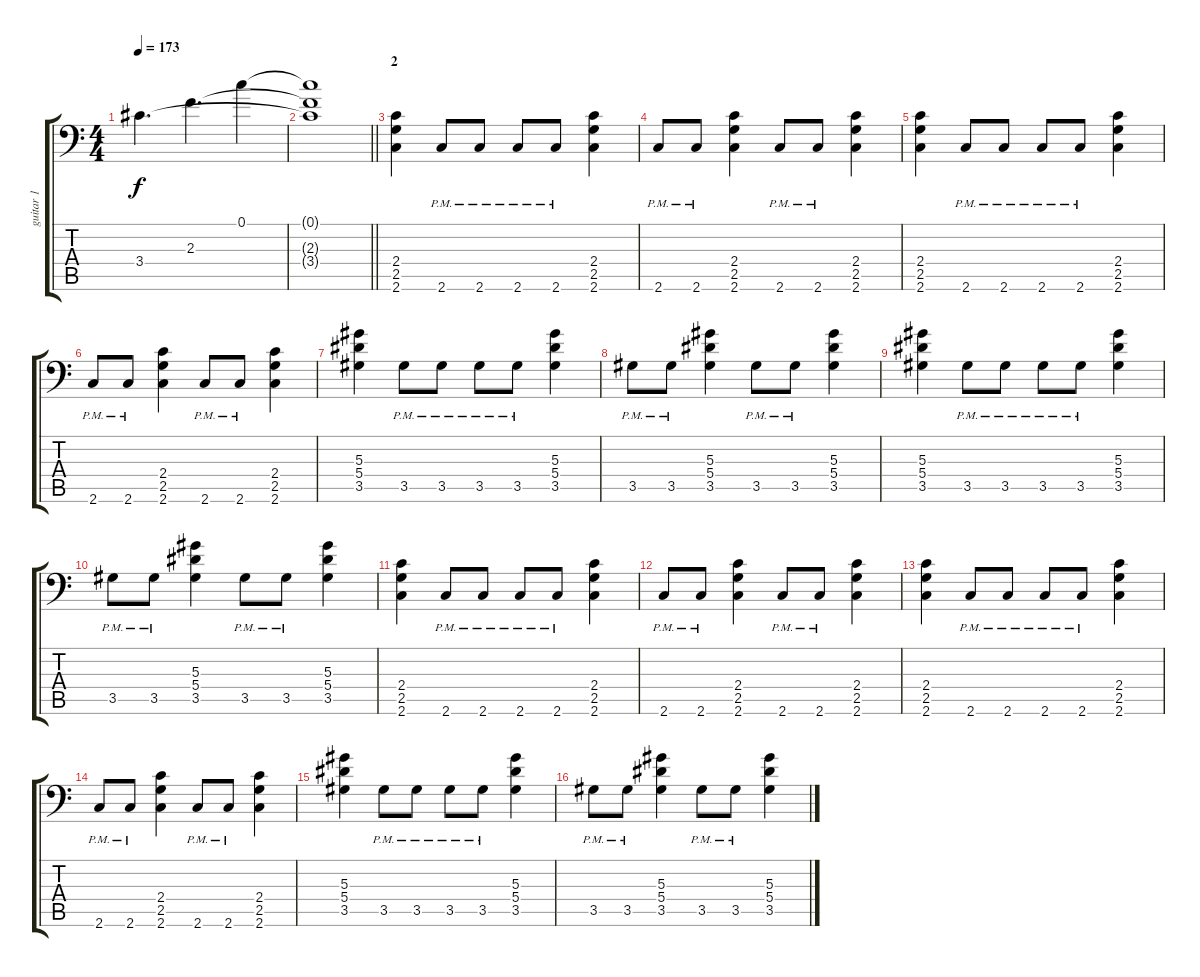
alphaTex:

\track ("guitar 1" "guitar 1") {instrument distortionguitar}
\staff {score tabs}
\tuning (C4 G3 Eb3 Bb2 F2 Bb1) {hide}
\ts (4 4)
\tempo 173
\clef f4
\ks c
3.4.4{d dy f} 2.3.4{d} 0.1.4 |
\barLineRight lightlight
(0.1{t} 2.3{t} 3.4{t}).1 |
\section ("" "2")
(2.4 2.5 2.6).4{instrument distortionguitar} 2.6{pm}.8 2.6{pm}.8 2.6{pm}.8 2.6{pm}.8 (2.4 2.5 2.6).4 |
2.6{pm}.8 2.6{pm}.8 (2.4 2.5 2.6).4 2.6{pm}.8 2.6{pm}.8 (2.4 2.5 2.6).4 |
(2.4 2.5 2.6).4 2.6{pm}.8 2.6{pm}.8 2.6{pm}.8 2.6{pm}.8 (2.4 2.5 2.6).4 |
2.6{pm}.8 2.6{pm}.8 (2.4 2.5 2.6).4 2.6{pm}.8 2.6{pm}.8 (2.4 2.5 2.6).4 |
(5.3 5.4 3.5).4 3.5{pm}.8 3.5{pm}.8 3.5{pm}.8 3.5{pm}.8 (5.3 5.4 3.5).4 |
3.5{pm}.8 3.5{pm}.8 (5.3 5.4 3.5).4 3.5{pm}.8 3.5{pm}.8 (5.3 5.4 3.5).4 |
(5.3 5.4 3.5).4 3.5{pm}.8 3.5{pm}.8 3.5{pm}.8 3.5{pm}.8 (5.3 5.4 3.5).4 |
3.5{pm}.8 3.5{pm}.8 (5.3 5.4 3.5).4 3.5{pm}.8 3.5{pm}.8 (5.3 5.4 3.5).4 |
(2.4 2.5 2.6).4 2.6{pm}.8 2.6{pm}.8 2.6{pm}.8 2.6{pm}.8 (2.4 2.5 2.6).4 |
2.6{pm}.8 2.6{pm}.8 (2.4 2.5 2.6).4 2.6{pm}.8 2.6{pm}.8 (2.4 2.5 2.6).4 |
(2.4 2.5 2.6).4 2.6{pm}.8 2.6{pm}.8 2.6{pm}.8 2.6{pm}.8 (2.4 2.5 2.6).4 |
2.6{pm}.8 2.6{pm}.8 (2.4 2.5 2.6).4 2.6{pm}.8 2.6{pm}.8 (2.4 2.5 2.6).4 |
(5.3 5.4 3.5).4 3.5{pm}.8 3.5{pm}.8 3.5{pm}.8 3.5{pm}.8 (5.3 5.4 3.5).4 |
3.5{pm}.8 3.5{pm}.8 (5.3 5.4 3.5).4 3.5{pm}.8 3.5{pm}.8 (5.3 5.4 3.5).4
